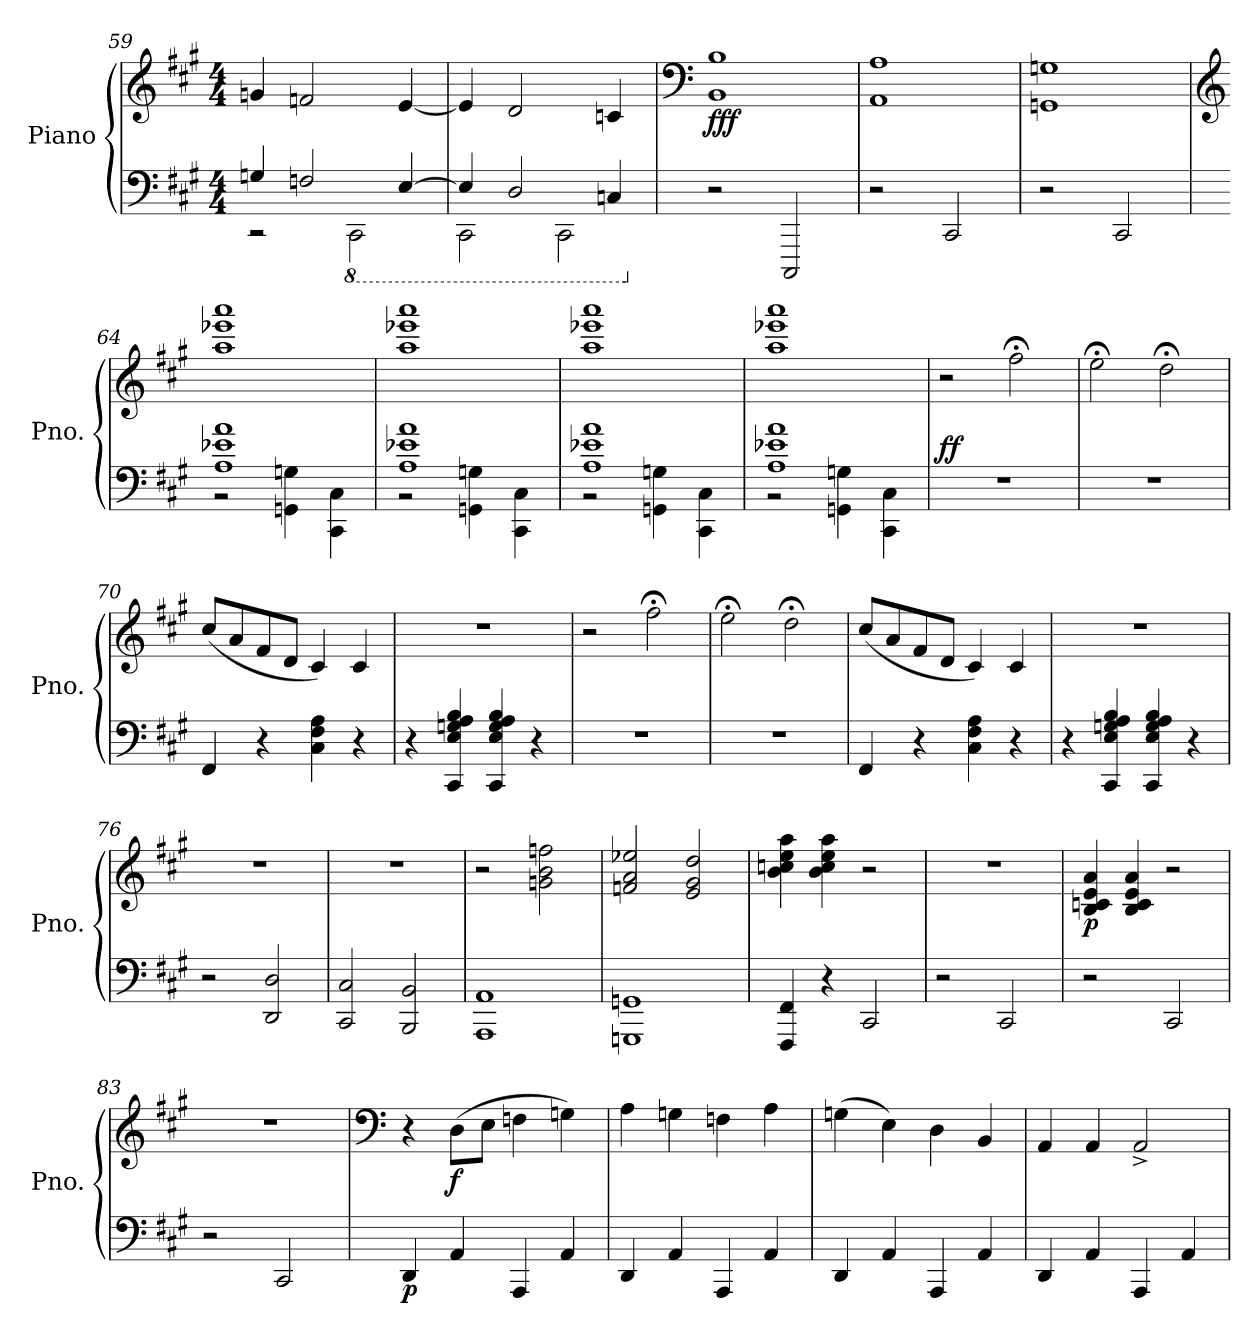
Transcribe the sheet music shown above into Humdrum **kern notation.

**kern	**kern	**dynam
*part1	*part1	*part1
*staff2	*staff1	*staff1/2
*I"Piano	*	*
*I'Pno.	*	*
*clefF4	*clefG2	*
*k[f#c#g#]	*k[f#c#g#]	*
*M4/4	*M4/4	*
=59	=59	=59
*^	*	*
4Gn/	2r	4gn/	.
2Fn/	.	2fn/	.
*8ba	*	*	*
.	2CCC#\	.	.
[4EE/	.	[4e/	.
=60	=60	=60	=60
*8ba	*	*	*
4EE/]	2CCC#\	4e/]	.
2DD/	.	2d/	.
.	2CCC#\	.	.
4CCn/	.	4cn/	.
*v	*v	*	*
!!LO:LB:g=z
=61	=61	=61
*	*clefF4	*
*X8ba	*	*
!	!	!LO:DY:b
2r	1BB 1B	fff
2CCC#/	.	.
=62	=62	=62
*X8ba	*	*
2r	1AA 1A	.
2CC#/	.	.
=63	=63	=63
2r	1GGn 1Gn	.
2CC#/	.	.
=64	=64	=64
*	*clefG2	*
*^	*	*
1A 1e-X 1a	2r	1aa 1eee-X 1aaa	.
.	4GGn\ 4Gn\	.	.
.	4CC#\ 4C#\	.	.
=65	=65	=65	=65
1A 1e-X 1a	2r	1aa 1eee-X 1aaa	.
.	4GGn\ 4Gn\	.	.
.	4CC#\ 4C#\	.	.
=66	=66	=66	=66
1A 1e-X 1a	2r	1aa 1eee-X 1aaa	.
.	4GGn\ 4Gn\	.	.
.	4CC#\ 4C#\	.	.
=67	=67	=67	=67
1A 1e-X 1a	2r	1aa 1eee-X 1aaa	.
.	4GGn\ 4Gn\	.	.
.	4CC#\ 4C#\	.	.
=68	=68	=68	=68
!	!	!	!LO:DY:a=2
*v	*v	*	*
1r	2r	ff
.	2ff#;<\	.
=69	=69	=69
1r	2ee;<\	.
.	2dd;<\	.
!!LO:PB:g=z
=70	=70	=70
4FF#/	(8cc#/L	.
.	8a/	.
4r	8f#/	.
.	8d/J	.
4C#\ 4F#\ 4A\	4c#/)	.
4r	4c#/	.
=71	=71	=71
4r	1r	.
4CC#/ 4E/ 4Gn/ 4A/ 4B/	.	.
4CC#/ 4E/ 4G/ 4A/ 4B/	.	.
4r	.	.
=72	=72	=72
1r	2r	.
.	2ff#;<\	.
=73	=73	=73
1r	2ee;<\	.
.	2dd;<\	.
=74	=74	=74
4FF#/	(8cc#/L	.
.	8a/	.
4r	8f#/	.
.	8d/J	.
4C#\ 4F#\ 4A\	4c#/)	.
4r	4c#/	.
=75	=75	=75
4r	1r	.
4CC#/ 4E/ 4Gn/ 4A/ 4B/	.	.
4CC#/ 4E/ 4G/ 4A/ 4B/	.	.
4r	.	.
=76	=76	=76
*	*MM120	*
2r	1r	.
2DD/ 2D/	.	.
=77	=77	=77
2CC#/ 2C#/	1r	.
2BBB/ 2BB/	.	.
!!LO:LB:g=z
=78	=78	=78
1AAA 1AA	2r	.
.	2gn\ 2b\ 2ffn\	.
=79	=79	=79
1GGGn 1GGn	2fn/ 2a/ 2ee-X/	.
.	2e/ 2g#/ 2dd/	.
=80	=80	=80
4FFF#/ 4FF#/	4b\ 4ccn\ 4ee\ 4aa\	.
4r	4b\ 4cc\ 4ee\ 4aa\	.
2CC#/	2r	.
=81	=81	=81
2r	1r	.
2CC#/	.	.
=82	=82	=82
!	!	!LO:DY:b
2r	4B/ 4cn/ 4e/ 4a/	p
.	4B/ 4c/ 4e/ 4a/	.
2CC#/	2r	.
=83	=83	=83
2r	1r	.
2CC#/	.	.
=84	=84	=84
*	*clefF4	*
!	!	!LO:DY:b=2
4DD/	4r	p
*	*MM168	*
!	!	!LO:DY:b
4AA/	(8D\L	f
.	8E\J	.
4AAA/	4Fn\	.
4AA/	4Gn\)	.
=85	=85	=85
4DD/	4A\	.
4AA/	4Gn\	.
4AAA/	4Fn\	.
4AA/	4A\	.
=86	=86	=86
4DD/	(4Gn\	.
4AA/	4E\)	.
4AAA/	4D\	.
4AA/	4BB/	.
!!LO:LB:g=z
=87	=87	=87
4DD/	4AA/	.
4AA/	4AA/	.
4AAA/	2AA^/	.
4AA/	.	.
=	=	=
*-	*-	*-
